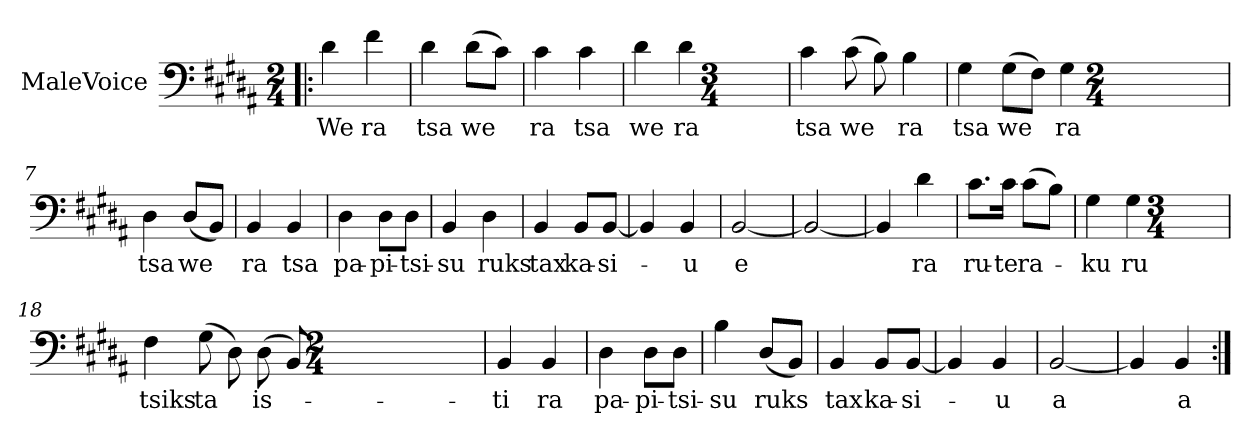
**kern	**text
*part1	*part1
*staff1	*staff1
*I"MaleVoice	*
*clefF4	*
*k[f#c#g#d#a#]	*
*M2/4	*
*MM108	*
=1!|:	=1!|:
4d#	We
4f#	ra
=2	=2
4d#	tsa
(8d#\L	we
8c#\J)	.
=3	=3
4c#	ra
4c#	tsa
=4	=4
4d#	we
4d#	ra
*M3/4	*
=5	=5
4c#	tsa
(8c#	we
8B)	.
4B	ra
=6	=6
4G#	tsa
(8G#\L	we
8F#\J)	.
4G#	ra
*M2/4	*
=7	=7
4D#	tsa
(8D#/L	we
8BB/J)	.
=8	=8
4BB	ra
4BB	tsa
=9	=9
4D#	pa-
8D#\L	-pi-
8D#\J	-tsi-
=10	=10
4BB	-su
4D#	ruks
=11	=11
4BB	tax
8BB/L	ka-
[8BB/J	-si-
=12	=12
4BB]	.
4BB	-u
=13	=13
[2BB	e
=14	=14
2BB_	.
=15	=15
4BB]	.
4d#	ra
=16	=16
8.c#\L	ru-
16c#\Jk	-te
(8c#\L	ra-
8B\J)	.
=17	=17
4G#	-ku
4G#	ru
*M3/4	*
=18	=18
4F#	tsiks
(8G#	ta
8D#)	.
(8D#	is-
8BB)	.
*M2/4	*
=19	=19
4BB	-ti
4BB	ra
=20	=20
4D#	pa-
8D#\L	-pi-
8D#\J	-tsi-
=21	=21
4B	-su
(8D#/L	ruks
8BB/J)	.
=22	=22
4BB	tax
8BB/L	ka-
[8BB/J	-si-
=23	=23
4BB]	.
4BB	-u
=24	=24
[2BB	a
=25	=25
4BB]	.
4BB	a
=:|!	=:|!
*-	*-
